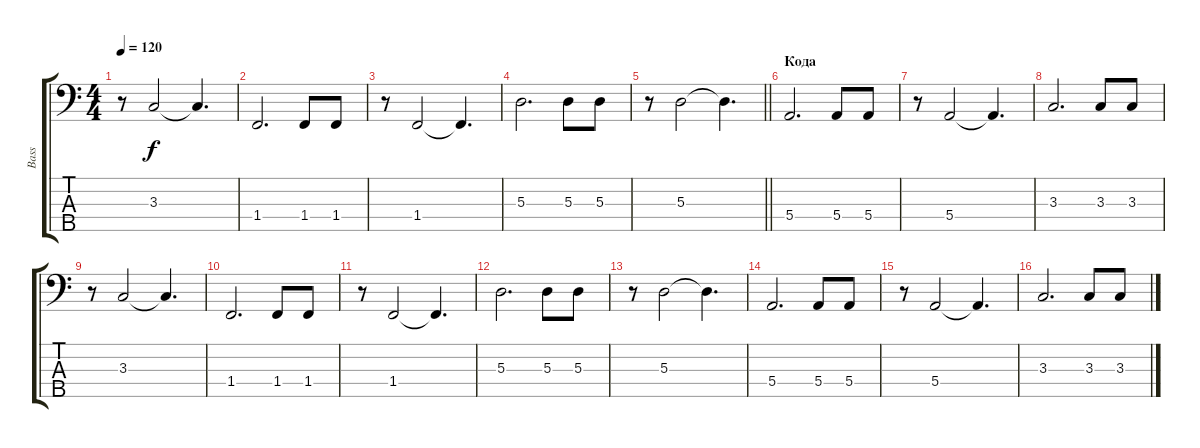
\track ("Bass" "Bass") {instrument electricbassfinger}
\staff {score tabs}
\tuning (G2 D2 A1 E1 B0) {hide}
\ts (4 4)
\tempo 120
\clef f4
\ks c
r.8{dy f} 3.3.2 3.3{t}.4{d} |
1.4.2{d} 1.4.8 1.4.8 |
r.8 1.4.2 1.4{t}.4{d} |
5.3.2{d} 5.3.8 5.3.8 |
\barLineRight lightlight
r.8 5.3.2 5.3{t}.4{d} |
\section ("" "Кода")
5.4.2{d} 5.4.8 5.4.8 |
r.8 5.4.2 5.4{t}.4{d} |
3.3.2{d} 3.3.8 3.3.8 |
r.8 3.3.2 3.3{t}.4{d} |
1.4.2{d} 1.4.8 1.4.8 |
r.8 1.4.2 1.4{t}.4{d} |
5.3.2{d} 5.3.8 5.3.8 |
r.8 5.3.2 5.3{t}.4{d} |
5.4.2{d} 5.4.8 5.4.8 |
r.8 5.4.2 5.4{t}.4{d} |
3.3.2{d} 3.3.8 3.3.8
